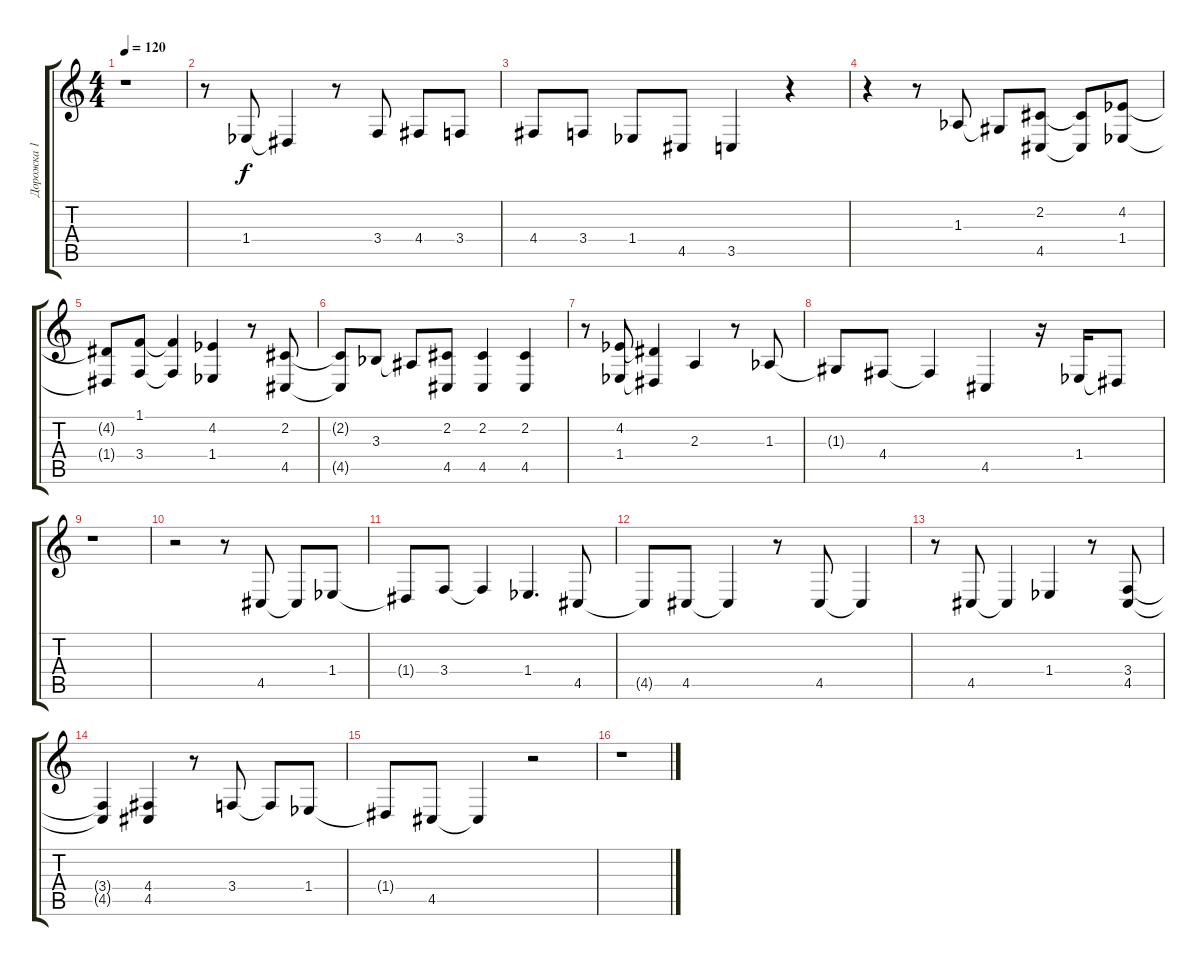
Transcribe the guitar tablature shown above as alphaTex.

\track ("Дорожка 1" "Дорожка 1") {instrument acousticgrandpiano}
\staff {score tabs}
\tuning (E4 B3 G3 D3 A2 E2) {hide}
\ts (4 4)
\tempo 120
\clef g2
\ks c
r.1{dy f} |
r.8 1.4{acc b}.8 1.4{t}.4 r.8 3.4.8 4.4.8 3.4.8 |
4.4.8 3.4.8 1.4{acc b}.8 4.5.8 3.5.4 r.4 |
r.4 r.8 1.3{acc b}.8 1.3{t}.8 (2.2 4.5).8 (2.2{t} 4.5{t}).8 (4.2{acc b} 1.4{acc b}).8 |
(4.2{t} 1.4{t}).8 (1.1 3.4).8 (1.1{t} 3.4{t}).4 (4.2{acc b} 1.4{acc b}).4{beam Up} r.8 (2.2 4.5).8 |
(2.2{t} 4.5{t}).8 3.3{acc b}.8 3.3{t}.8 (2.2 4.5).8 (2.2 4.5).4 (2.2 4.5).4 |
r.8 (4.2{acc b} 1.4{acc b}).8 (4.2{t} 1.4{t}).4 2.3.4 r.8 1.3{acc b}.8 |
1.3{t}.8 4.4.8 4.4{t}.4 4.5.4 r.16 1.4{acc b}.16 1.4{t}.8 |
r.1 |
r.2 r.8 4.5.8 4.5{t}.8 1.4{acc b}.8 |
1.4{t}.8 3.4.8 3.4{t}.4 1.4{acc b}.4{d} 4.5.8 |
4.5{t}.8 4.5.8 4.5{t}.4 r.8 4.5.8 4.5{t}.4 |
r.8 4.5.8 4.5{t}.4 1.4{acc b}.4 r.8 (3.4 4.5).8 |
(3.4{t} 4.5{t}).4 (4.4 4.5).4 r.8 3.4.8 3.4{t}.8 1.4{acc b}.8 |
1.4{t}.8 4.5.8 4.5{t}.4 r.2 |
r.1
